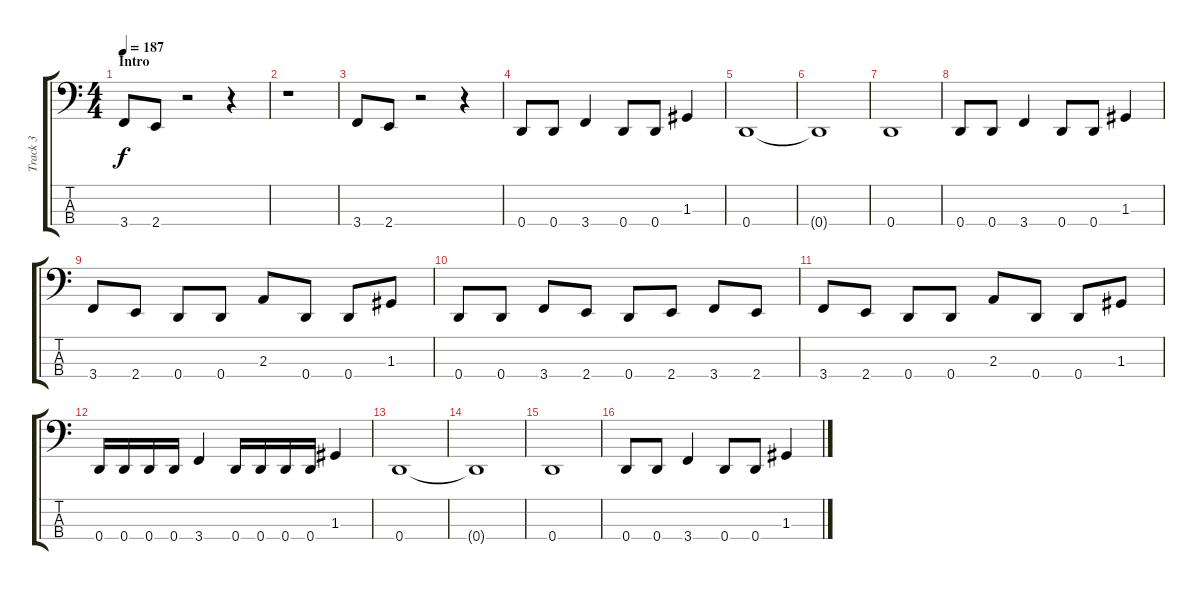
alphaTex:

\track ("Track 3" "Track 3") {instrument electricbassfinger}
\staff {score tabs}
\tuning (F2 C2 G1 D1) {hide}
\ts (4 4)
\section ("" "Intro")
\tempo 187
\clef f4
\ks c
3.4.8{dy f instrument electricbassfinger} 2.4.8 r.2 r.4 |
r.1 |
3.4.8 2.4.8 r.2 r.4 |
0.4.8 0.4.8 3.4.4 0.4.8 0.4.8 1.3.4 |
0.4.1 |
0.4{t}.1 |
0.4.1 |
0.4.8 0.4.8 3.4.4 0.4.8 0.4.8 1.3.4 |
3.4.8 2.4.8 0.4.8 0.4.8 2.3.8 0.4.8 0.4.8 1.3.8 |
0.4.8 0.4.8 3.4.8 2.4.8 0.4.8 2.4.8 3.4.8 2.4.8 |
3.4.8 2.4.8 0.4.8 0.4.8 2.3.8 0.4.8 0.4.8 1.3.8 |
0.4.16 0.4.16 0.4.16 0.4.16 3.4.4 0.4.16 0.4.16 0.4.16 0.4.16 1.3.4 |
0.4.1 |
0.4{t}.1 |
0.4.1 |
0.4.8 0.4.8 3.4.4 0.4.8 0.4.8 1.3.4
